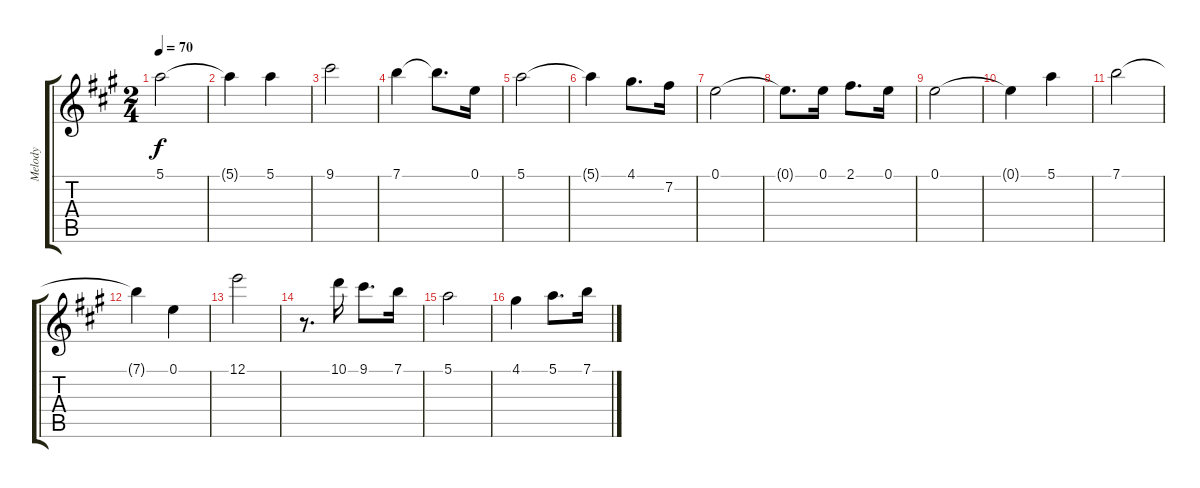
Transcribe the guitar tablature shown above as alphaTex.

\track ("Melody" "Melody") {instrument acousticguitarnylon}
\staff {score tabs}
\tuning (E4 B3 G3 D3 A2 E2) {hide}
\ts (2 4)
\tempo 70
\clef g2
\ks a
5.1.2{dy f} |
5.1{t}.4 5.1.4 |
9.1.2 |
7.1.4 7.1{t}.8{d} 0.1.16 |
5.1.2 |
5.1{t}.4 4.1.8{d} 7.2.16 |
0.1.2 |
0.1{t}.8{d} 0.1.16 2.1.8{d} 0.1.16 |
0.1.2 |
0.1{t}.4 5.1.4 |
7.1.2 |
7.1{t}.4 0.1.4 |
12.1.2 |
r.8{d} 10.1.16 9.1.8{d} 7.1.16 |
5.1.2 |
4.1.4 5.1.8{d} 7.1.16
